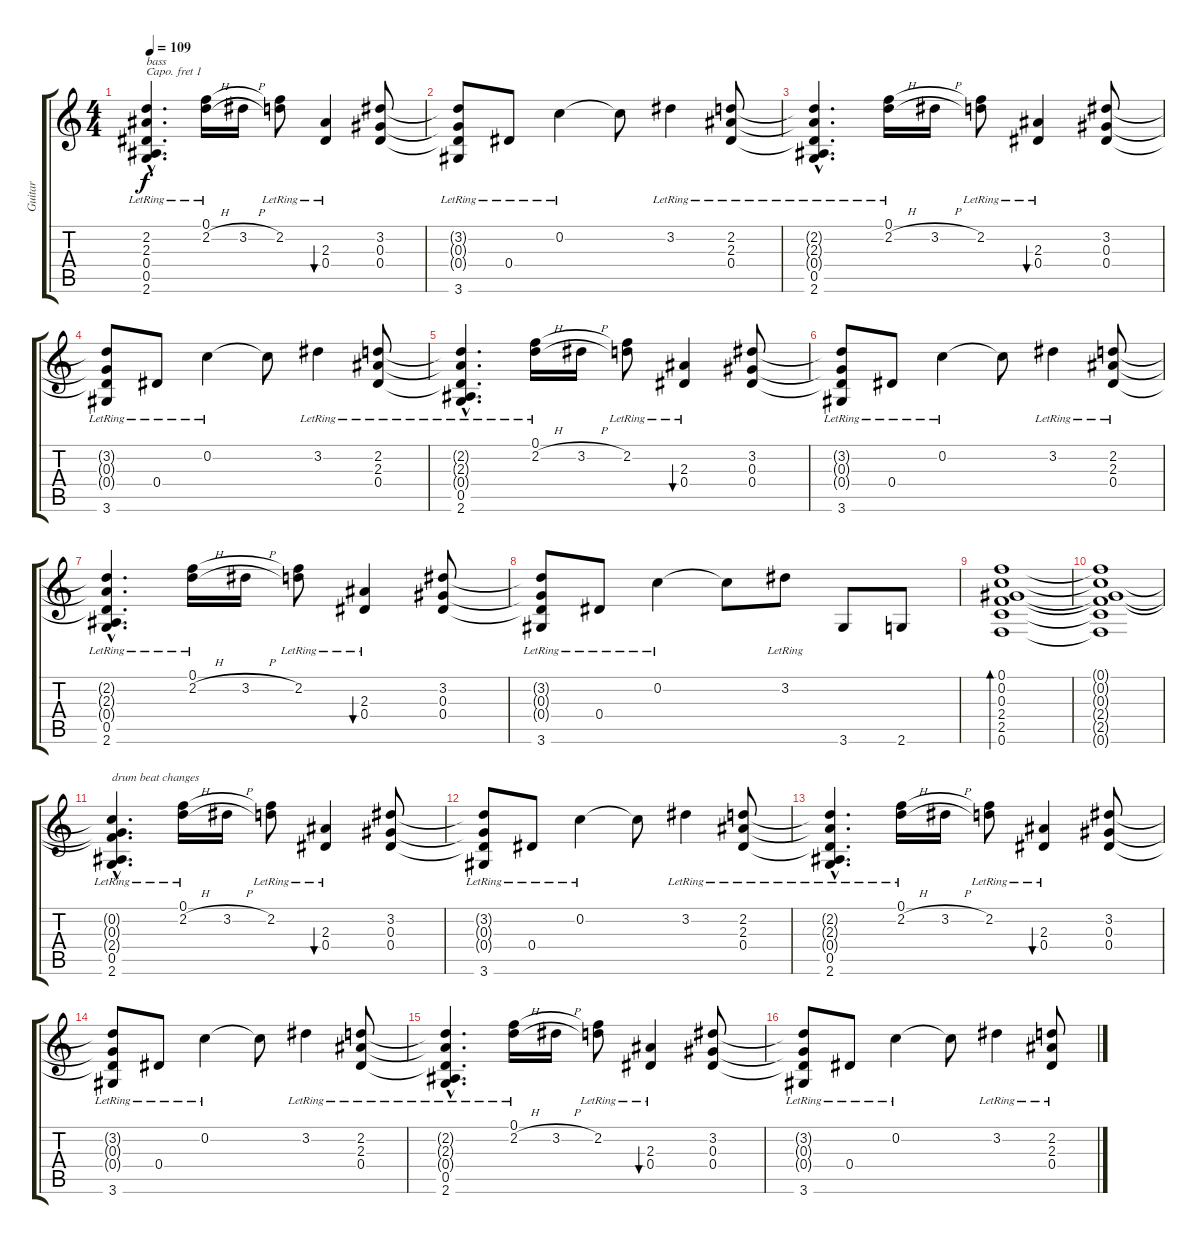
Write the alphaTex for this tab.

\track ("Guitar" "Guitar") {instrument acousticguitarsteel}
\staff {score tabs}
\capo 1
\tuning (E4 B3 G3 D3 A2 E2) {hide}
\ts (4 4)
\tempo 109
\clef g2
\ks c
(2.2{hac t} 2.3{hac t} 0.4{hac t} 0.5{hac} 2.6{hac lr}).4{d txt "bass" dy f} (0.1{lr} 2.2{h}).16 3.2{h}.16 (0.1{t} 2.2{lr}).8 (2.3{lr} 0.4{lr}).4{bu 60} (3.2 0.3 0.4).8 |
(3.2{t} 0.3{t} 0.4{t} 3.6{lr}).8 0.4{lr}.8 0.2{lr}.4 0.2{t}.8 3.2{lr}.4 (2.2{lr} 2.3{lr} 0.4{lr}).8 |
(2.2{hac t} 2.3{hac t} 0.4{hac t} 0.5{hac} 2.6{hac lr}).4{d} (0.1{lr} 2.2{h}).16 3.2{h}.16 (0.1{t} 2.2{lr}).8 (2.3{lr} 0.4{lr}).4{bu 60} (3.2 0.3 0.4).8 |
(3.2{t} 0.3{t} 0.4{t} 3.6{lr}).8 0.4{lr}.8 0.2{lr}.4 0.2{t}.8 3.2{lr}.4 (2.2{lr} 2.3{lr} 0.4{lr}).8 |
(2.2{hac t} 2.3{hac t} 0.4{hac t} 0.5{hac} 2.6{hac lr}).4{d} (0.1{lr} 2.2{h}).16 3.2{h}.16 (0.1{t} 2.2{lr}).8 (2.3{lr} 0.4{lr}).4{bu 60} (3.2 0.3 0.4).8 |
(3.2{t} 0.3{t} 0.4{t} 3.6{lr}).8 0.4{lr}.8 0.2{lr}.4 0.2{t}.8 3.2{lr}.4 (2.2{lr} 2.3{lr} 0.4{lr}).8 |
(2.2{hac t} 2.3{hac t} 0.4{hac t} 0.5{hac} 2.6{hac lr}).4{d} (0.1{lr} 2.2{h}).16 3.2{h}.16 (0.1{t} 2.2{lr}).8 (2.3{lr} 0.4{lr}).4{bu 60} (3.2 0.3 0.4).8 |
(3.2{t} 0.3{t} 0.4{t} 3.6{lr}).8 0.4{lr}.8 0.2{lr}.4 0.2{t}.8 3.2{lr}.8 3.6.8 2.6.8 |
(0.1 0.2 0.3 2.4 2.5 0.6).1{bd 240} |
(0.1{t} 0.2{t} 0.3{t} 2.4{t} 2.5{t} 0.6{t}).1 |
(0.2{hac t} 0.3{hac t} 2.4{hac t} 0.5{hac} 2.6{hac lr}).4{d txt "drum beat changes"} (0.1{lr} 2.2{h}).16 3.2{h}.16 (0.1{t} 2.2{lr}).8 (2.3{lr} 0.4{lr}).4{bu 60} (3.2 0.3 0.4).8 |
(3.2{t} 0.3{t} 0.4{t} 3.6{lr}).8 0.4{lr}.8 0.2{lr}.4 0.2{t}.8 3.2{lr}.4 (2.2{lr} 2.3{lr} 0.4{lr}).8 |
(2.2{hac t} 2.3{hac t} 0.4{hac t} 0.5{hac} 2.6{hac lr}).4{d} (0.1{lr} 2.2{h}).16 3.2{h}.16 (0.1{t} 2.2{lr}).8 (2.3{lr} 0.4{lr}).4{bu 60} (3.2 0.3 0.4).8 |
(3.2{t} 0.3{t} 0.4{t} 3.6{lr}).8 0.4{lr}.8 0.2{lr}.4 0.2{t}.8 3.2{lr}.4 (2.2{lr} 2.3{lr} 0.4{lr}).8 |
(2.2{hac t} 2.3{hac t} 0.4{hac t} 0.5{hac} 2.6{hac lr}).4{d} (0.1{lr} 2.2{h}).16 3.2{h}.16 (0.1{t} 2.2{lr}).8 (2.3{lr} 0.4{lr}).4{bu 60} (3.2 0.3 0.4).8 |
(3.2{t} 0.3{t} 0.4{t} 3.6{lr}).8 0.4{lr}.8 0.2{lr}.4 0.2{t}.8 3.2{lr}.4 (2.2{lr} 2.3{lr} 0.4{lr}).8
